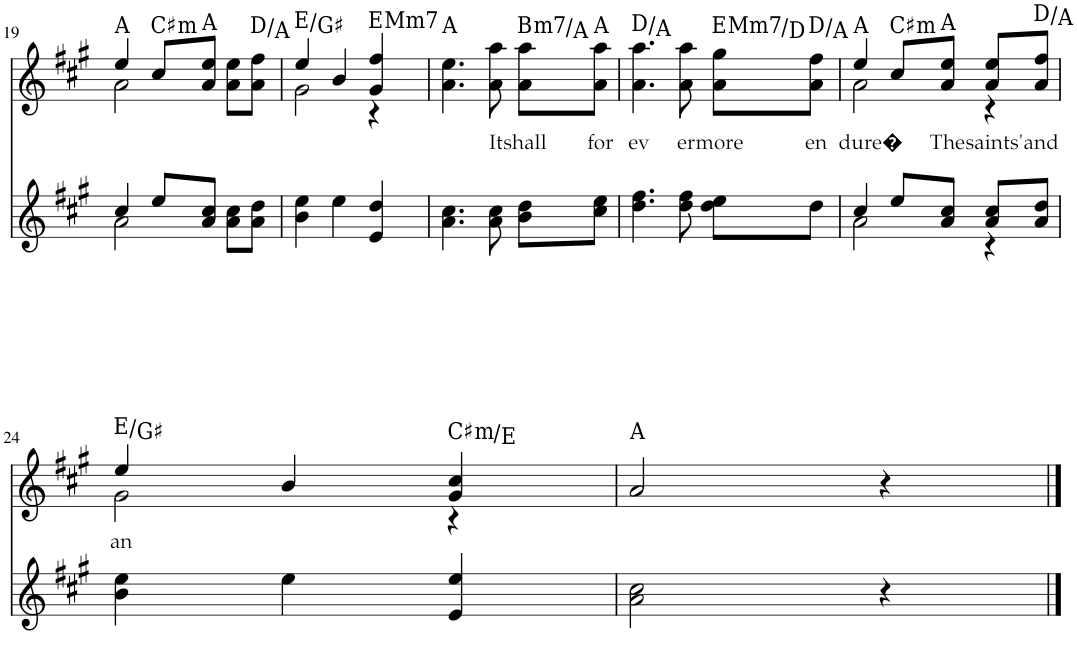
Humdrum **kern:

**kern	**kern	**text	**harte
*part2	*part1	*part1	*part1
*staff2	*staff1	*staff1	*
*I"Violoncellos, Bass	*I"Piano, Treble	*	*
*	*I'Pno	*	*
!!LO:PB:g=z
*clefG2	*clefG2	*	*
*k[f#c#g#]	*k[f#c#g#]	*	*
*M3/4	*M3/4	*	*
=19	=19	=19	=19
*^	*^	*	*
4cc#/	2a\	4ee/	2a\	.	A:maj
!	!	!	!	!	!LO:H:kt=m
8ee/L	.	8cc#/L	.	.	C#:min
8a/ 8cc#/J	.	8a/ 8ee/J	.	.	A:maj
!	!	!	!	!	!LO:H:kt=N.C.
8a\ 8cc#\L	4ryy	8a\ 8ee\L	4ryy	.	N
8a\ 8dd\J	.	8a\ 8ff#\J	.	.	D:maj/5
*v	*v	*	*	*	*
=20	=20	=20	=20	=20
4b\ 4ee\	4ee/	2g#\	.	E:maj/3
4ee\	4b/	.	.	.
!	!	!	!	!LO:H:kt=M
4e/ 4dd/	4g#/ 4ff#/	4r	.	E:maj
*	*v	*v	*	*
=21	=21	=21	=21
4.a\ 4.cc#\	4.a\ 4.ee\	.	A:maj
!	!	!LO:LY:b	!LO:H:kt=N.C.
8a\ 8cc#\	8a\ 8aa\	It	N
!	!	!LO:LY:b	!LO:H:kt=m7
8b\ 8dd\L	8a\ 8aa\L	shall	B:min7/b7
!	!	!LO:LY:b	!
8cc#\ 8ee\J	8a\ 8aa\J	for	A:maj
=22	=22	=22	=22
!	!	!LO:LY:b	!
4.dd\ 4.ff#\	4.a\ 4.aa\	ev	D:maj/5
!	!	!LO:LY:b	!LO:H:kt=N.C.
8dd\ 8ff#\	8a\ 8aa\	er	N
!	!	!LO:LY:b	!LO:H:kt=M
8dd\ 8ee\L	8a\ 8gg#\L	more	E:maj/b7
!	!	!LO:LY:b	!
8dd\J	8a\ 8ff#\J	en	D:maj/5
=23	=23	=23	=23
*^	*	*	*
!	!	!	!LO:LY:b	!
*	*	*^	*	*
4cc#/	2a\	4ee/	2a\	dure�	A:maj
!	!	!	!	!	!LO:H:kt=m
8ee/L	.	8cc#/L	.	.	C#:min
!	!	!	!	!LO:LY:b	!
8a/ 8cc#/J	.	8a/ 8ee/J	.	The	A:maj
!	!	!	!	!LO:LY:b	!LO:H:kt=N.C.
8a/ 8cc#/L	4r	8a/ 8ee/L	4r	saints'	N
!	!	!	!	!LO:LY:b	!
8a/ 8dd/J	.	8a/ 8ff#/J	.	and	D:maj/5
*v	*v	*	*	*	*
!!LO:LB:g=z	!!
=24	=24	=24	=24	=24
!	!	!	!LO:LY:b	!
4b\ 4ee\	4ee/	2g#\	an	E:maj/3
4ee\	4b/	.	.	.
!	!	!	!	!LO:H:kt=m
4e/ 4ee/	4g#/ 4cc#/	4r	.	C#:min/b3
*	*v	*v	*	*
=25	=25	=25	=25
2a\ 2cc#\	2a/	.	A:maj
4r	4r	.	.
==	==	==	==
*-	*-	*-	*-
